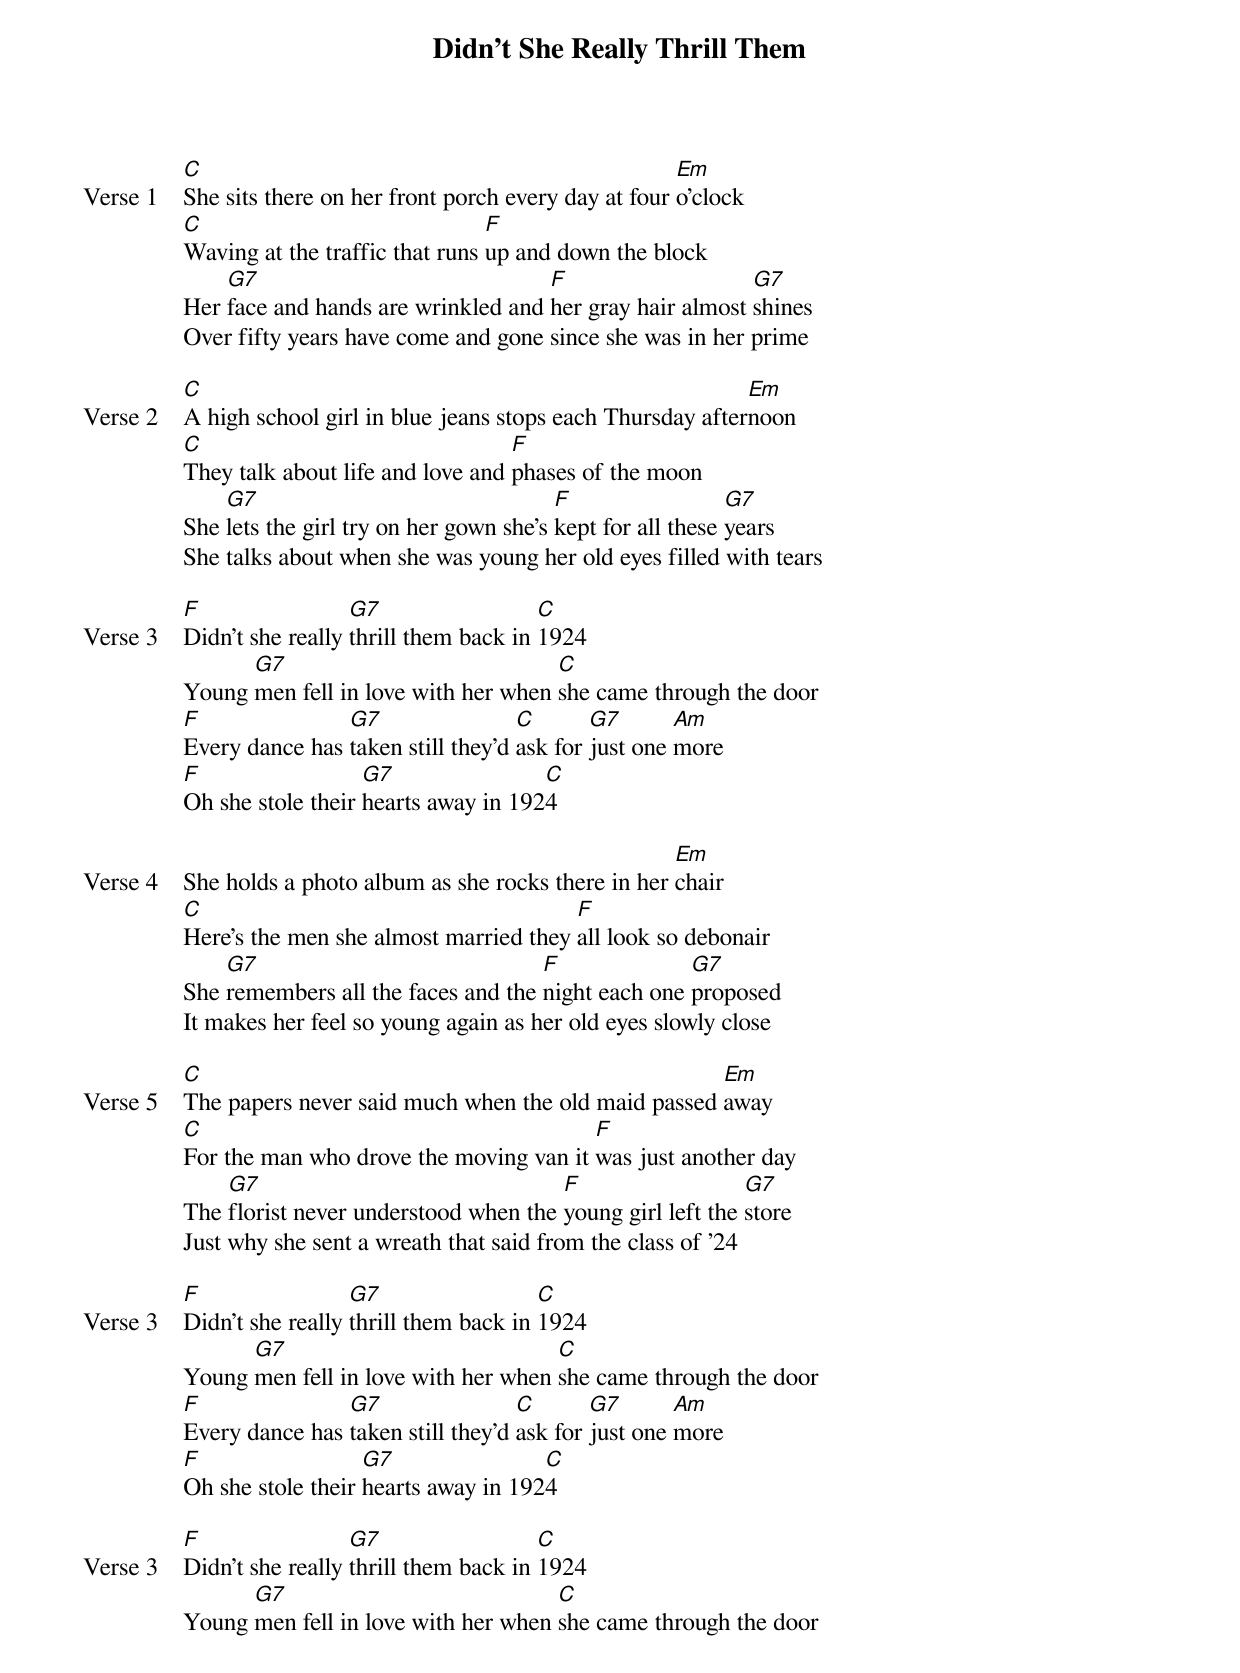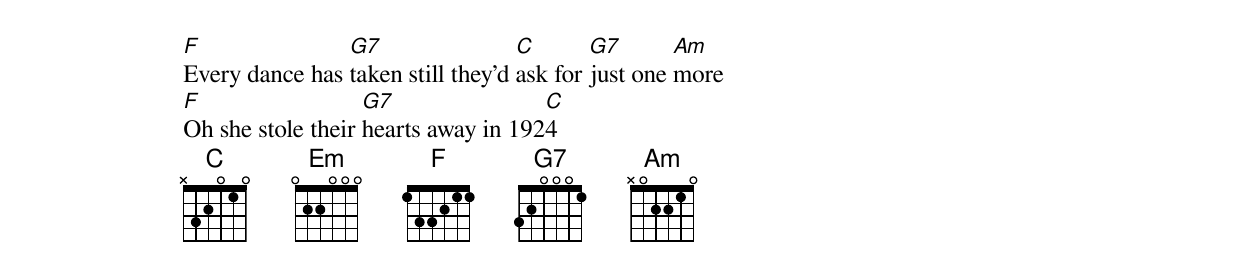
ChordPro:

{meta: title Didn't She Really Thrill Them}
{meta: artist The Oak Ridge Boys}
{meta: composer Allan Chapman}

{start_of_verse: Verse 1}
[C]She sits there on her front porch every day at four [Em]o'clock
[C]Waving at the traffic that runs [F]up and down the block
Her [G7]face and hands are wrinkled and [F]her gray hair almost [G7]shines
Over fifty years have come and gone since she was in her prime
{end_of_verse}

{start_of_verse: Verse 2}
[C]A high school girl in blue jeans stops each Thursday after[Em]noon
[C]They talk about life and love and [F]phases of the moon
She [G7]lets the girl try on her gown she's [F]kept for all these [G7]years
She talks about when she was young her old eyes filled with tears
{end_of_verse}

{start_of_verse: Verse 3}
[F]Didn't she really [G7]thrill them back in [C]1924
Young [G7]men fell in love with her when [C]she came through the door
[F]Every dance has [G7]taken still they'd [C]ask for [G7]just one [Am]more
[F]Oh she stole their [G7]hearts away in 192[C]4
{end_of_verse}

{start_of_verse: Verse 4}
She holds a photo album as she rocks there in her [Em]chair
[C]Here's the men she almost married they [F]all look so debonair
She [G7]remembers all the faces and the [F]night each one [G7]proposed
It makes her feel so young again as her old eyes slowly close
{end_of_verse}

{start_of_verse: Verse 5}
[C]The papers never said much when the old maid passed [Em]away
[C]For the man who drove the moving van it [F]was just another day
The [G7]florist never understood when the [F]young girl left the [G7]store
Just why she sent a wreath that said from the class of '24
{end_of_verse}

{start_of_verse: Verse 3}
[F]Didn't she really [G7]thrill them back in [C]1924
Young [G7]men fell in love with her when [C]she came through the door
[F]Every dance has [G7]taken still they'd [C]ask for [G7]just one [Am]more
[F]Oh she stole their [G7]hearts away in 192[C]4
{end_of_verse}

{start_of_verse: Verse 3}
[F]Didn't she really [G7]thrill them back in [C]1924
Young [G7]men fell in love with her when [C]she came through the door
[F]Every dance has [G7]taken still they'd [C]ask for [G7]just one [Am]more
[F]Oh she stole their [G7]hearts away in 192[C]4
{end_of_verse}
